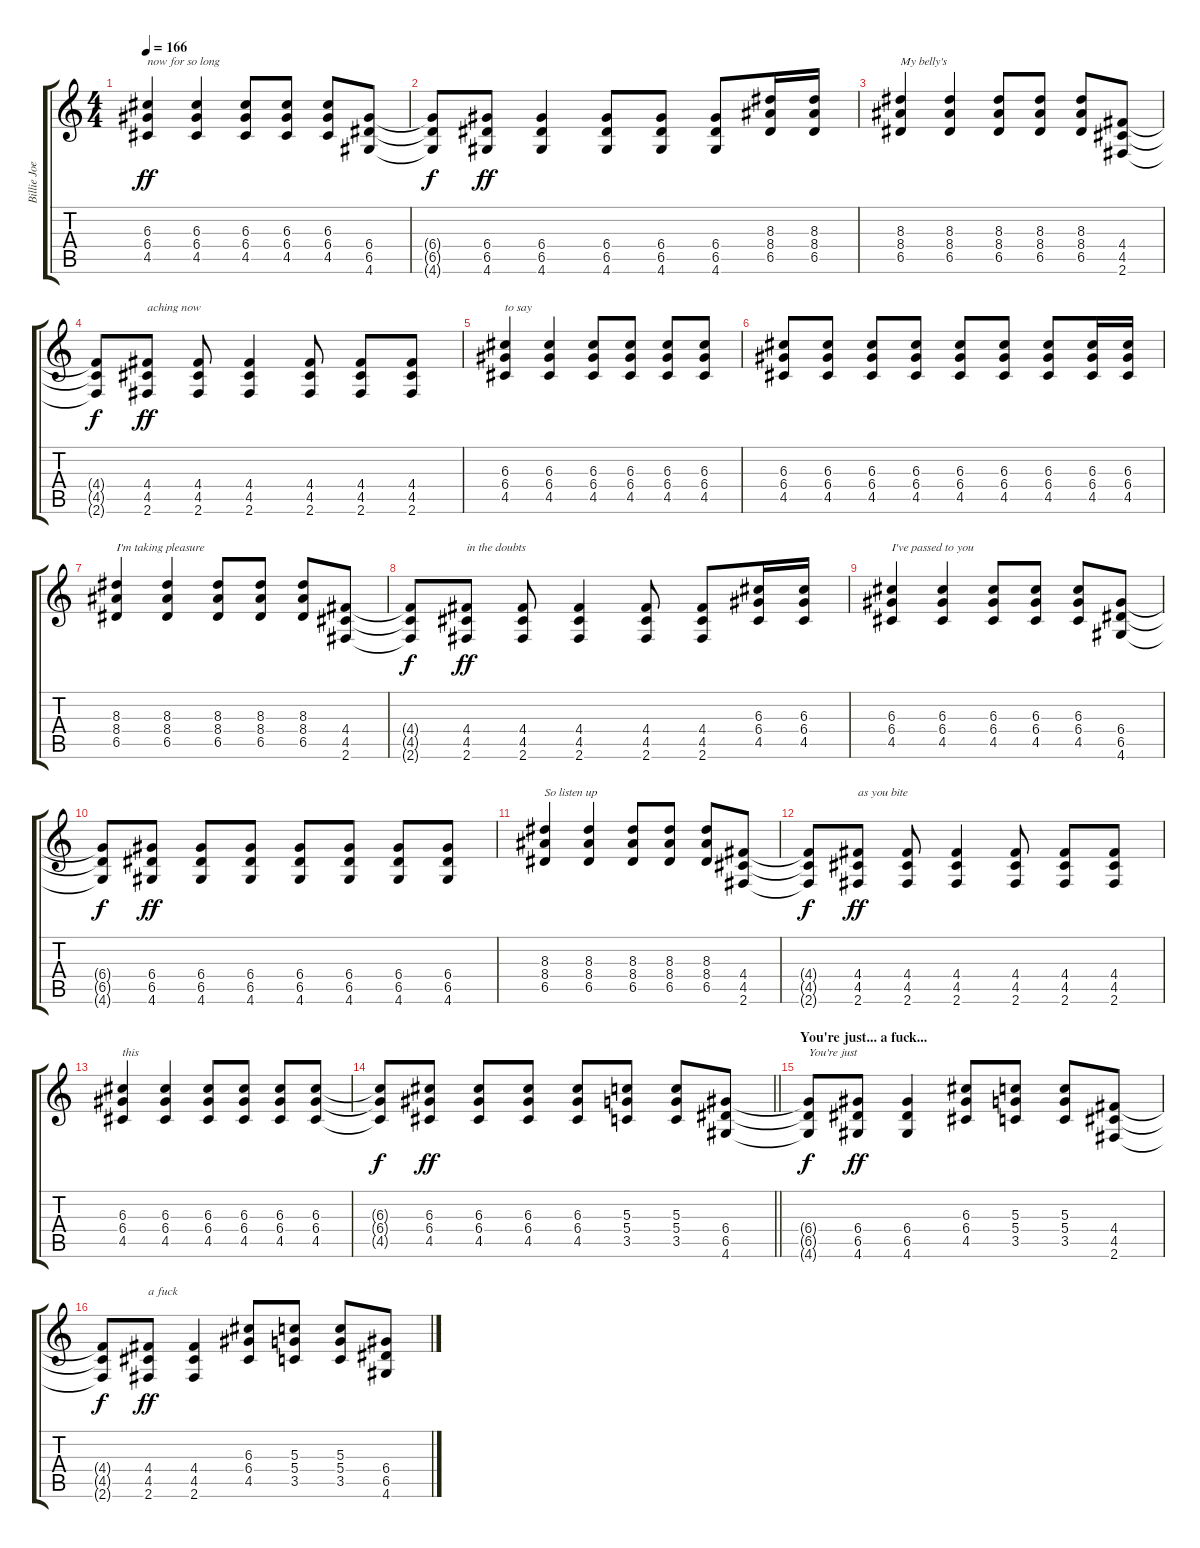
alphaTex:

\track ("Billie Joe Armstrong (Guitar Double)" "Billie Joe") {instrument acousticguitarsteel}
\staff {score tabs}
\tuning (E4 B3 G3 D3 A2 E2) {hide}
\ts (4 4)
\tempo 166
\clef g2
\ks c
(6.3 6.4 4.5).4{txt "now for so long" dy ff} (6.3 6.4 4.5).4 (6.3 6.4 4.5).8 (6.3 6.4 4.5).8 (6.3 6.4 4.5).8 (6.4 6.5 4.6).8 |
(6.4{t} 6.5{t} 4.6{t}).8{dy f} (6.4 6.5 4.6).8{dy ff} (6.4 6.5 4.6).4 (6.4 6.5 4.6).8 (6.4 6.5 4.6).8 (6.4 6.5 4.6).8 (8.3 8.4 6.5).16 (8.3 8.4 6.5).16 |
(8.3 8.4 6.5).4{txt "My belly's "} (8.3 8.4 6.5).4 (8.3 8.4 6.5).8 (8.3 8.4 6.5).8 (8.3 8.4 6.5).8 (4.4 4.5 2.6).8 |
(4.4{t} 4.5{t} 2.6{t}).8{dy f} (4.4 4.5 2.6).8{txt "aching now" dy ff} (4.4 4.5 2.6).8 (4.4 4.5 2.6).4 (4.4 4.5 2.6).8 (4.4 4.5 2.6).8 (4.4 4.5 2.6).8 |
(6.3 6.4 4.5).4{txt "to say"} (6.3 6.4 4.5).4 (6.3 6.4 4.5).8 (6.3 6.4 4.5).8 (6.3 6.4 4.5).8 (6.3 6.4 4.5).8 |
(6.3 6.4 4.5).8 (6.3 6.4 4.5).8 (6.3 6.4 4.5).8 (6.3 6.4 4.5).8 (6.3 6.4 4.5).8 (6.3 6.4 4.5).8 (6.3 6.4 4.5).8 (6.3 6.4 4.5).16 (6.3 6.4 4.5).16 |
(8.3 8.4 6.5).4{txt "I'm taking pleasure "} (8.3 8.4 6.5).4 (8.3 8.4 6.5).8 (8.3 8.4 6.5).8 (8.3 8.4 6.5).8 (4.4 4.5 2.6).8 |
(4.4{t} 4.5{t} 2.6{t}).8{dy f} (4.4 4.5 2.6).8{txt "in the doubts " dy ff} (4.4 4.5 2.6).8 (4.4 4.5 2.6).4 (4.4 4.5 2.6).8 (4.4 4.5 2.6).8 (6.3 6.4 4.5).16 (6.3 6.4 4.5).16 |
(6.3 6.4 4.5).4{txt "I've passed to you"} (6.3 6.4 4.5).4 (6.3 6.4 4.5).8 (6.3 6.4 4.5).8 (6.3 6.4 4.5).8 (6.4 6.5 4.6).8 |
(6.4{t} 6.5{t} 4.6{t}).8{dy f} (6.4 6.5 4.6).8{dy ff} (6.4 6.5 4.6).8 (6.4 6.5 4.6).8 (6.4 6.5 4.6).8 (6.4 6.5 4.6).8 (6.4 6.5 4.6).8 (6.4 6.5 4.6).8 |
(8.3 8.4 6.5).4{txt "So listen up "} (8.3 8.4 6.5).4 (8.3 8.4 6.5).8 (8.3 8.4 6.5).8 (8.3 8.4 6.5).8 (4.4 4.5 2.6).8 |
(4.4{t} 4.5{t} 2.6{t}).8{dy f} (4.4 4.5 2.6).8{txt "as you bite " dy ff} (4.4 4.5 2.6).8 (4.4 4.5 2.6).4 (4.4 4.5 2.6).8 (4.4 4.5 2.6).8 (4.4 4.5 2.6).8 |
(6.3 6.4 4.5).4{txt "this"} (6.3 6.4 4.5).4 (6.3 6.4 4.5).8 (6.3 6.4 4.5).8 (6.3 6.4 4.5).8 (6.3 6.4 4.5).8 |
\barLineRight lightlight
(6.3{t} 6.4{t} 4.5{t}).8{dy f} (6.3 6.4 4.5).8{dy ff} (6.3 6.4 4.5).8 (6.3 6.4 4.5).8 (6.3 6.4 4.5).8 (5.3 5.4 3.5).8 (5.3 5.4 3.5).8 (6.4 6.5 4.6).8 |
\section ("" "You're just... a fuck...")
(6.4{t} 6.5{t} 4.6{t}).8{txt "You're just" dy f} (6.4 6.5 4.6).8{dy ff} (6.4 6.5 4.6).4 (6.3 6.4 4.5).8 (5.3 5.4 3.5).8 (5.3 5.4 3.5).8 (4.4 4.5 2.6).8 |
(4.4{t} 4.5{t} 2.6{t}).8{dy f} (4.4 4.5 2.6).8{txt "a fuck" dy ff} (4.4 4.5 2.6).4 (6.3 6.4 4.5).8 (5.3 5.4 3.5).8 (5.3 5.4 3.5).8 (6.4 6.5 4.6).8
